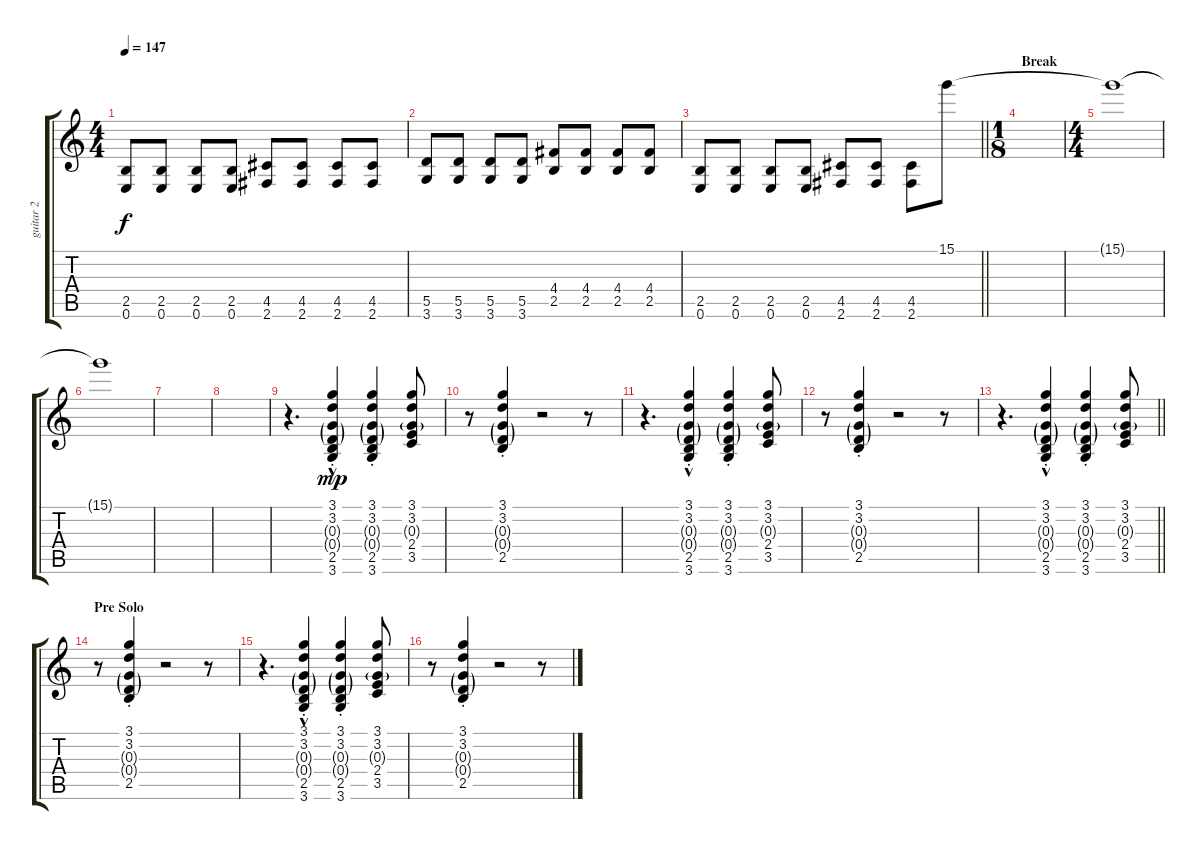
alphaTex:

\track ("guitar 2" "guitar 2") {instrument distortionguitar}
\staff {score tabs}
\tuning (E4 B3 G3 D3 A2 E2) {hide}
\ts (4 4)
\tempo 147
\clef g2
\ks c
(2.5 0.6).8{dy f} (2.5 0.6).8 (2.5 0.6).8 (2.5 0.6).8 (4.5 2.6).8 (4.5 2.6).8 (4.5 2.6).8 (4.5 2.6).8 |
(5.5 3.6).8 (5.5 3.6).8 (5.5 3.6).8 (5.5 3.6).8 (4.4 2.5).8 (4.4 2.5).8 (4.4 2.5).8 (4.4 2.5).8 |
\barLineRight lightlight
(2.5 0.6).8 (2.5 0.6).8 (2.5 0.6).8 (2.5 0.6).8 (4.5 2.6).8 (4.5 2.6).8 (4.5 2.6).8 15.1.8 |
\ts (1 8)
\section ("" "Break")
|
\ts (4 4)
15.1{t}.1 |
15.1{t}.1 |
|
|
r.4{d} (3.1{hac st} 3.2{st} 0.3{g st} 0.4{g st} 2.5{st} 3.6).4{dy mp} (3.1{st} 3.2{st} 0.3{g st} 0.4{g st} 2.5{st} 3.6).4 (3.1 3.2 0.3{g} 2.4 3.5).8 |
r.8 (3.1{st} 3.2{st} 0.3{g st} 0.4{g st} 2.5{st}).4 r.2 r.8 |
r.4{d} (3.1{hac st} 3.2{st} 0.3{g st} 0.4{g st} 2.5{st} 3.6).4 (3.1{st} 3.2{st} 0.3{g st} 0.4{g st} 2.5{st} 3.6).4 (3.1 3.2 0.3{g} 2.4 3.5).8 |
r.8 (3.1{st} 3.2{st} 0.3{g st} 0.4{g st} 2.5{st}).4 r.2 r.8 |
\barLineRight lightlight
r.4{d} (3.1{hac st} 3.2{st} 0.3{g st} 0.4{g st} 2.5{st} 3.6).4 (3.1{st} 3.2{st} 0.3{g st} 0.4{g st} 2.5{st} 3.6).4 (3.1 3.2 0.3{g} 2.4 3.5).8 |
\section ("" "Pre Solo")
r.8 (3.1{st} 3.2{st} 0.3{g st} 0.4{g st} 2.5{st}).4 r.2 r.8 |
r.4{d} (3.1{hac st} 3.2{st} 0.3{g st} 0.4{g st} 2.5{st} 3.6).4 (3.1{st} 3.2{st} 0.3{g st} 0.4{g st} 2.5{st} 3.6).4 (3.1 3.2 0.3{g} 2.4 3.5).8 |
r.8 (3.1{st} 3.2{st} 0.3{g st} 0.4{g st} 2.5{st}).4 r.2 r.8
